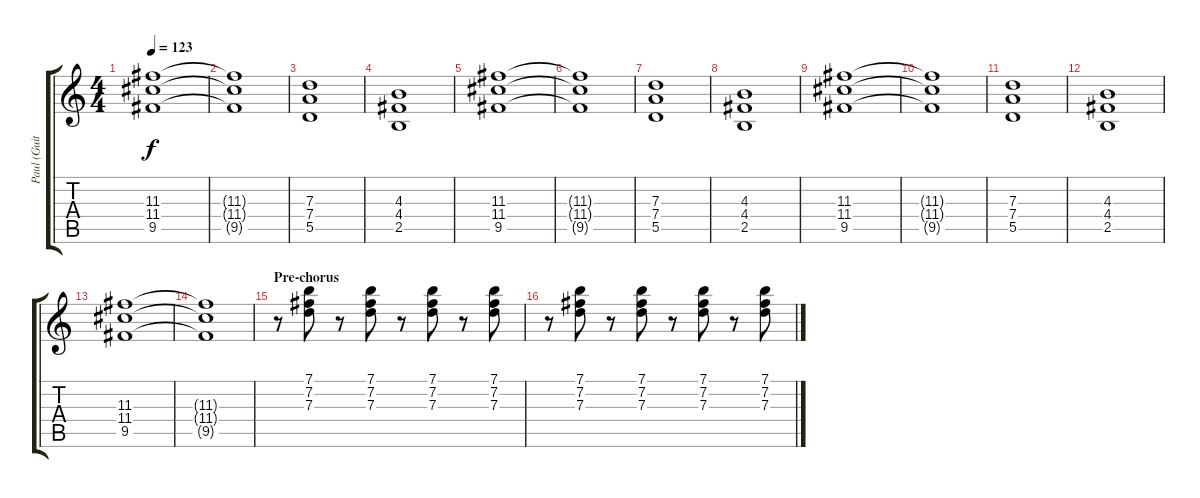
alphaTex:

\track ("Paul (Guitar)" "Paul (Guit") {instrument overdrivenguitar}
\staff {score tabs}
\tuning (E4 B3 G3 D3 A2 E2) {hide}
\ts (4 4)
\tempo 123
\clef g2
\ks c
(11.3 11.4 9.5).1{dy f} |
(11.3{t} 11.4{t} 9.5{t}).1 |
(7.3 7.4 5.5).1 |
(4.3 4.4 2.5).1 |
(11.3 11.4 9.5).1 |
(11.3{t} 11.4{t} 9.5{t}).1 |
(7.3 7.4 5.5).1 |
(4.3 4.4 2.5).1 |
(11.3 11.4 9.5).1 |
(11.3{t} 11.4{t} 9.5{t}).1 |
(7.3 7.4 5.5).1 |
(4.3 4.4 2.5).1 |
(11.3 11.4 9.5).1 |
(11.3{t} 11.4{t} 9.5{t}).1 |
\section ("" "Pre-chorus")
r.8 (7.1 7.2 7.3).8 r.8 (7.1 7.2 7.3).8 r.8 (7.1 7.2 7.3).8 r.8 (7.1 7.2 7.3).8 |
r.8 (7.1 7.2 7.3).8 r.8 (7.1 7.2 7.3).8 r.8 (7.1 7.2 7.3).8 r.8 (7.1 7.2 7.3).8
